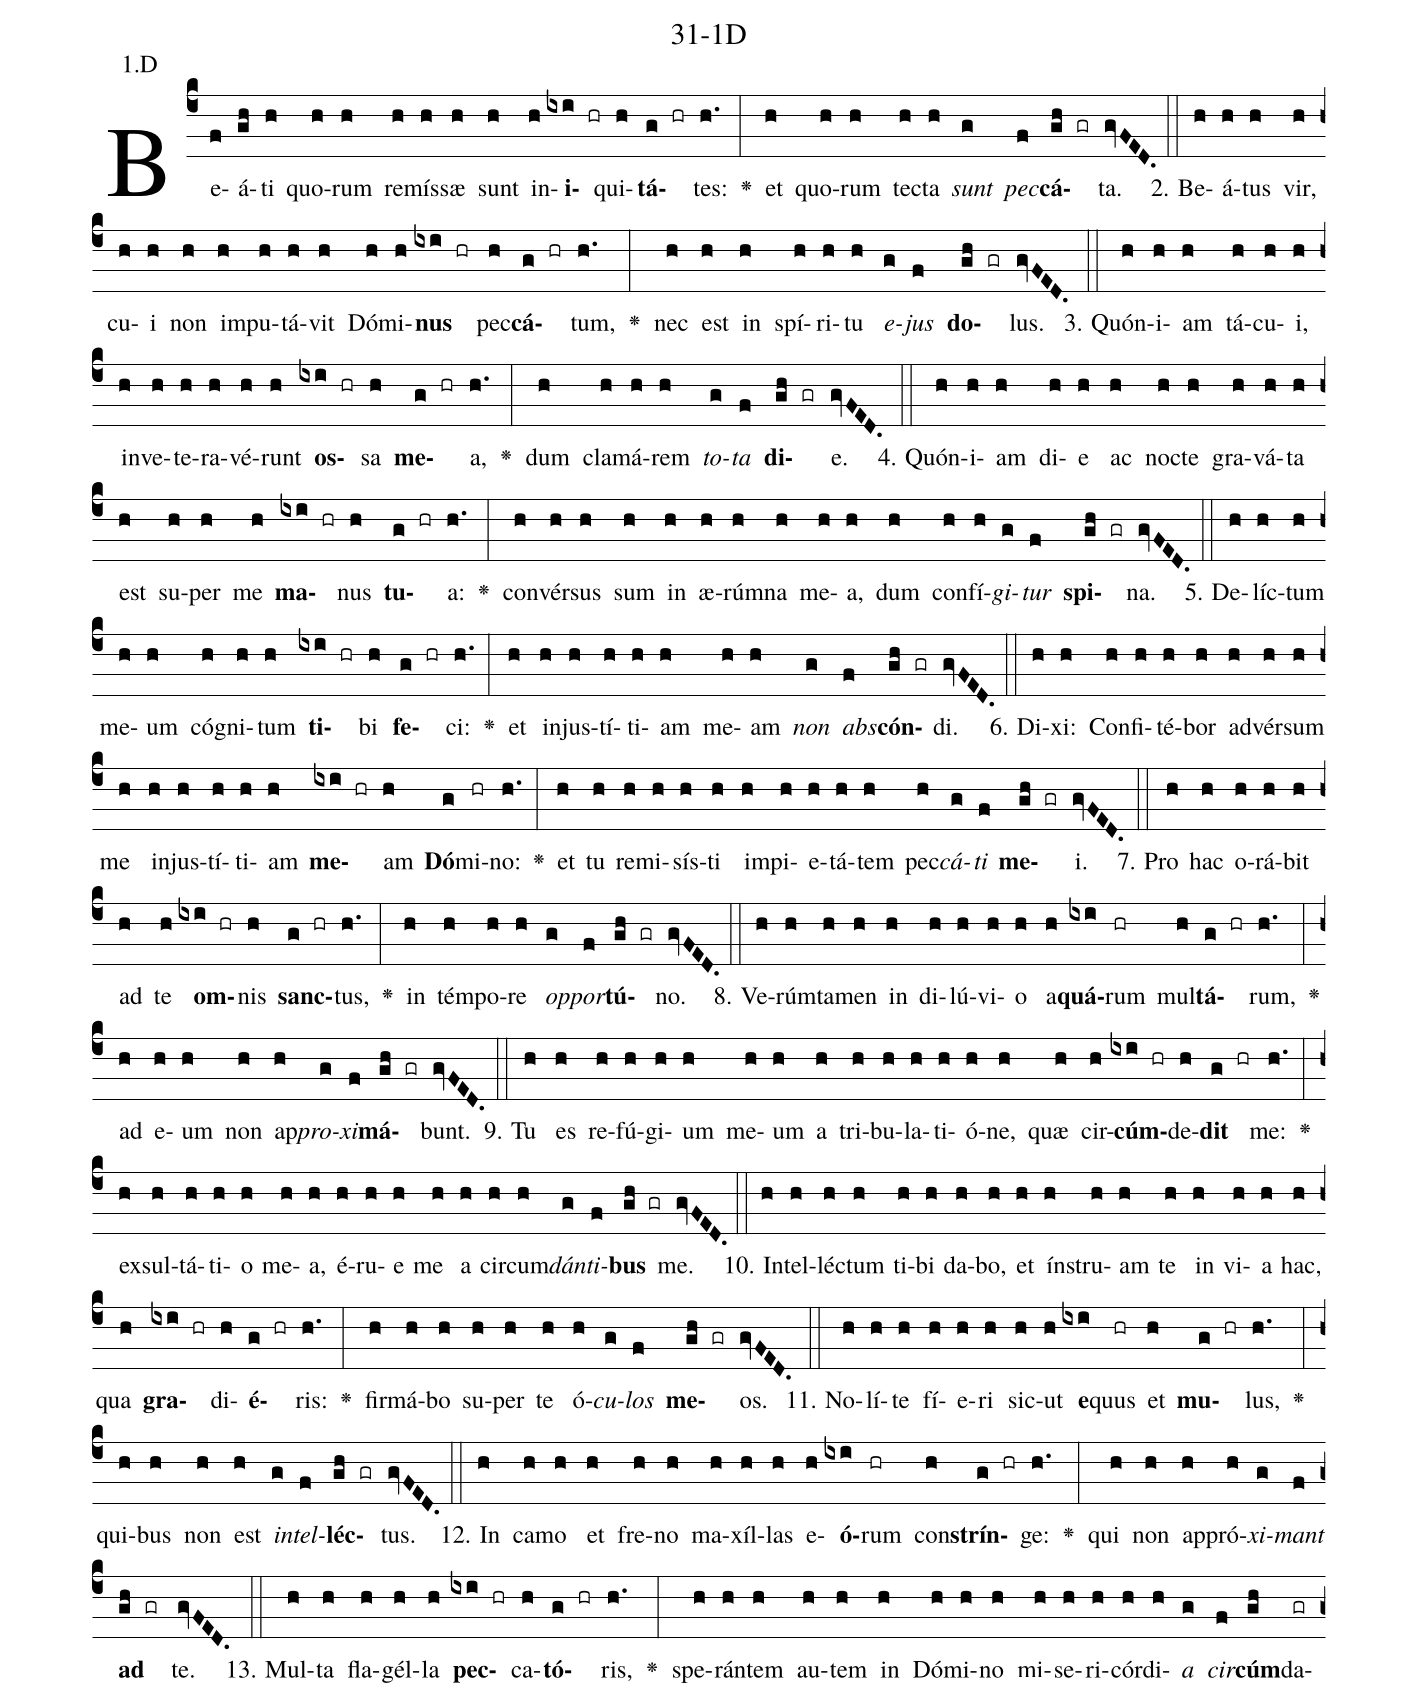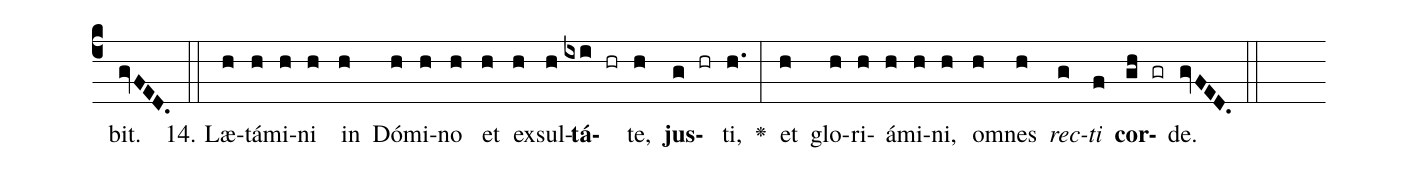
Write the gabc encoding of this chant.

name: 31-1D;
annotation: 1.D;
%%
(c4)Be(f)á(gh)ti(h) quo(h)rum(h) re(h)mís(h)sæ(h) sunt(h) in(h)<b>i</b>(ixi hr)qui(h)<b>tá</b>(g hr)tes:(h.) <v>\greheightstar</v>(:) et(h) quo(h)rum(h) tec(h)ta(h) <i>sunt</i>(g) <i>pec</i>(f)<b>cá</b>(gh gr)ta.(gvFED.) (::)
2. Be(h)á(h)tus(h) vir,(h) cu(h)i(h) non(h) im(h)pu(h)tá(h)vit(h) Dó(h)mi(h)<b>nus</b>(ixi hr) pec(h)<b>cá</b>(g hr)tum,(h.) <v>\greheightstar</v>(:) nec(h) est(h) in(h) spí(h)ri(h)tu(h) <i>e</i>(g)<i>jus</i>(f) <b>do</b>(gh gr)lus.(gvFED.) (::)
3. Quón(h)i(h)am(h) tá(h)cu(h)i,(h) in(h)ve(h)te(h)ra(h)vé(h)runt(h) <b>os</b>(ixi hr)sa(h) <b>me</b>(g hr)a,(h.) <v>\greheightstar</v>(:) dum(h) cla(h)má(h)rem(h) <i>to</i>(g)<i>ta</i>(f) <b>di</b>(gh gr)e.(gvFED.) (::)
4. Quón(h)i(h)am(h) di(h)e(h) ac(h) noc(h)te(h) gra(h)vá(h)ta(h) est(h) su(h)per(h) me(h) <b>ma</b>(ixi hr)nus(h) <b>tu</b>(g hr)a:(h.) <v>\greheightstar</v>(:) con(h)vér(h)sus(h) sum(h) in(h) æ(h)rúm(h)na(h) me(h)a,(h) dum(h) con(h)fí(h)<i>gi</i>(g)<i>tur</i>(f) <b>spi</b>(gh gr)na.(gvFED.) (::)
5. De(h)líc(h)tum(h) me(h)um(h) có(h)gni(h)tum(h) <b>ti</b>(ixi hr)bi(h) <b>fe</b>(g hr)ci:(h.) <v>\greheightstar</v>(:) et(h) in(h)jus(h)tí(h)ti(h)am(h) me(h)am(h) <i>non</i>(g) <i>abs</i>(f)<b>cón</b>(gh gr)di.(gvFED.) (::)
6. Di(h)xi:(h) Con(h)fi(h)té(h)bor(h) ad(h)vér(h)sum(h) me(h) in(h)jus(h)tí(h)ti(h)am(h) <b>me</b>(ixi hr)am(h) <b>Dó</b>(g)mi(hr)no:(h.) <v>\greheightstar</v>(:) et(h) tu(h) re(h)mi(h)sís(h)ti(h) im(h)pi(h)e(h)tá(h)tem(h) pec(h)<i>cá</i>(g)<i>ti</i>(f) <b>me</b>(gh gr)i.(gvFED.) (::)
7. Pro(h) hac(h) o(h)rá(h)bit(h) ad(h) te(h) <b>om</b>(ixi hr)nis(h) <b>sanc</b>(g hr)tus,(h.) <v>\greheightstar</v>(:) in(h) tém(h)po(h)re(h) <i>op</i>(g)<i>por</i>(f)<b>tú</b>(gh gr)no.(gvFED.) (::)
8. Ve(h)rúm(h)ta(h)men(h) in(h) di(h)lú(h)vi(h)o(h) a(h)<b>quá</b>(ixi)rum(hr) mul(h)<b>tá</b>(g hr)rum,(h.) <v>\greheightstar</v>(:) ad(h) e(h)um(h) non(h) ap(h)<i>pro</i>(g)<i>xi</i>(f)<b>má</b>(gh gr)bunt.(gvFED.) (::)
9. Tu(h) es(h) re(h)fú(h)gi(h)um(h) me(h)um(h) a(h) tri(h)bu(h)la(h)ti(h)ó(h)ne,(h) quæ(h) cir(h)<b>cúm</b>(ixi hr)de(h)<b>dit</b>(g hr) me:(h.) <v>\greheightstar</v>(:) ex(h)sul(h)tá(h)ti(h)o(h) me(h)a,(h) é(h)ru(h)e(h) me(h) a(h) cir(h)cum(h)<i>dán</i>(g)<i>ti</i>(f)<b>bus</b>(gh gr) me.(gvFED.) (::)
10. In(h)tel(h)léc(h)tum(h) ti(h)bi(h) da(h)bo,(h) et(h) ín(h)stru(h)am(h) te(h) in(h) vi(h)a(h) hac,(h) qua(h) <b>gra</b>(ixi hr)di(h)<b>é</b>(g hr)ris:(h.) <v>\greheightstar</v>(:) fir(h)má(h)bo(h) su(h)per(h) te(h) ó(h)<i>cu</i>(g)<i>los</i>(f) <b>me</b>(gh gr)os.(gvFED.) (::)
11. No(h)lí(h)te(h) fí(h)e(h)ri(h) sic(h)ut(h) <b>e</b>(ixi)quus(hr) et(h) <b>mu</b>(g hr)lus,(h.) <v>\greheightstar</v>(:) qui(h)bus(h) non(h) est(h) <i>in</i>(g)<i>tel</i>(f)<b>léc</b>(gh gr)tus.(gvFED.) (::)
12. In(h) ca(h)mo(h) et(h) fre(h)no(h) ma(h)xíl(h)las(h) e(h)<b>ó</b>(ixi)rum(hr) con(h)<b>strín</b>(g hr)ge:(h.) <v>\greheightstar</v>(:) qui(h) non(h) ap(h)pró(h)<i>xi</i>(g)<i>mant</i>(f) <b>ad</b>(gh gr) te.(gvFED.) (::)
13. Mul(h)ta(h) fla(h)gél(h)la(h) <b>pec</b>(ixi hr)ca(h)<b>tó</b>(g hr)ris,(h.) <v>\greheightstar</v>(:) spe(h)rán(h)tem(h) au(h)tem(h) in(h) Dó(h)mi(h)no(h) mi(h)se(h)ri(h)cór(h)di(h)<i>a</i>(g) <i>cir</i>(f)<b>cúm</b>(gh)da(gr)bit.(gvFED.) (::)
14. Læ(h)tá(h)mi(h)ni(h) in(h) Dó(h)mi(h)no(h) et(h) ex(h)sul(h)<b>tá</b>(ixi hr)te,(h) <b>jus</b>(g hr)ti,(h.) <v>\greheightstar</v>(:) et(h) glo(h)ri(h)á(h)mi(h)ni,(h) om(h)nes(h) <i>rec</i>(g)<i>ti</i>(f) <b>cor</b>(gh gr)de.(gvFED.) (::)
